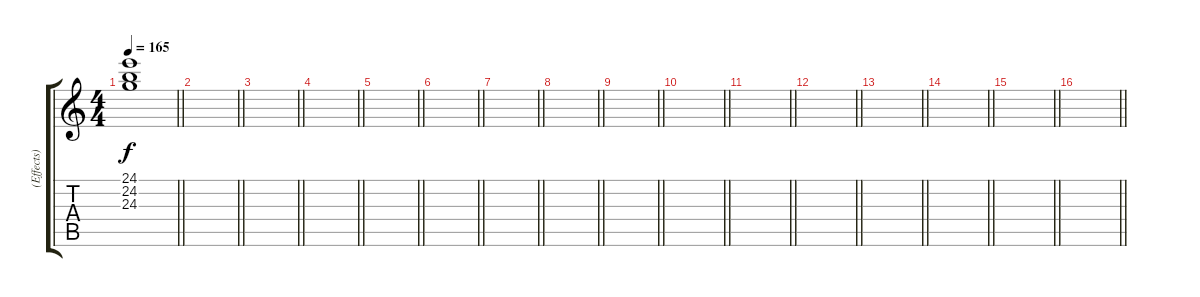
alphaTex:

\track ("(Effects)" "(Effects)") {instrument applause}
\staff {score tabs}
\tuning (E4 B3 G3 D3 A2 E2) {hide}
\ts (4 4)
\tempo 165
\clef g2
\barLineRight lightlight
\ks c
(24.1{t} 24.2{t} 24.3{t}).1{dy f} |
\barLineRight lightlight
|
\barLineRight lightlight
|
\barLineRight lightlight
|
\barLineRight lightlight
|
\barLineRight lightlight
|
\barLineRight lightlight
|
\barLineRight lightlight
|
\barLineRight lightlight
|
\barLineRight lightlight
|
\barLineRight lightlight
|
\barLineRight lightlight
|
\barLineRight lightlight
|
\barLineRight lightlight
|
\barLineRight lightlight
|
\barLineRight lightlight
